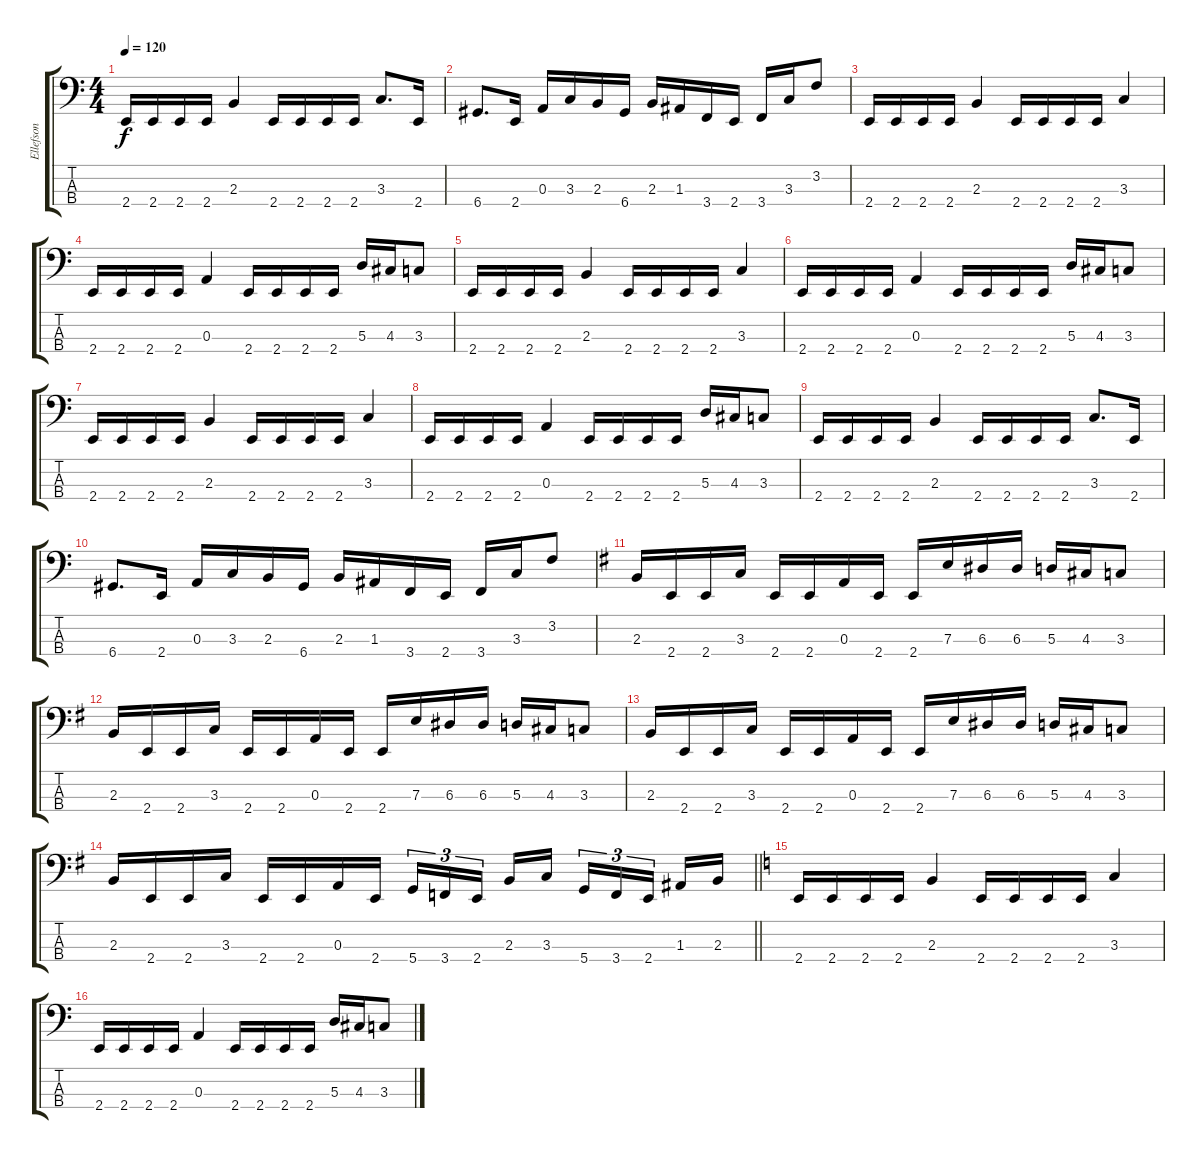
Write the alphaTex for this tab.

\track ("Ellefson" "Ellefson") {instrument electricbasspick}
\staff {score tabs}
\tuning (G2 D2 A1 D1) {hide}
\ts (4 4)
\tempo 120
\clef f4
\ks c
2.4.16{dy f} 2.4.16 2.4.16 2.4.16 2.3.4 2.4.16 2.4.16 2.4.16 2.4.16 3.3.8{d} 2.4.16 |
6.4.8{d} 2.4.16 0.3.16 3.3.16 2.3.16 6.4.16 2.3.16 1.3.16 3.4.16 2.4.16 3.4.16 3.3.16 3.2.8 |
2.4.16 2.4.16 2.4.16 2.4.16 2.3.4 2.4.16 2.4.16 2.4.16 2.4.16 3.3.4 |
2.4.16 2.4.16 2.4.16 2.4.16 0.3.4 2.4.16 2.4.16 2.4.16 2.4.16 5.3.16 4.3.16 3.3.8 |
2.4.16 2.4.16 2.4.16 2.4.16 2.3.4 2.4.16 2.4.16 2.4.16 2.4.16 3.3.4 |
2.4.16 2.4.16 2.4.16 2.4.16 0.3.4 2.4.16 2.4.16 2.4.16 2.4.16 5.3.16 4.3.16 3.3.8 |
2.4.16 2.4.16 2.4.16 2.4.16 2.3.4 2.4.16 2.4.16 2.4.16 2.4.16 3.3.4 |
2.4.16 2.4.16 2.4.16 2.4.16 0.3.4 2.4.16 2.4.16 2.4.16 2.4.16 5.3.16 4.3.16 3.3.8 |
2.4.16 2.4.16 2.4.16 2.4.16 2.3.4 2.4.16 2.4.16 2.4.16 2.4.16 3.3.8{d} 2.4.16 |
6.4.8{d} 2.4.16 0.3.16 3.3.16 2.3.16 6.4.16 2.3.16 1.3.16 3.4.16 2.4.16 3.4.16 3.3.16 3.2.8 |
\ks g
2.3.16 2.4.16 2.4.16 3.3.16 2.4.16 2.4.16 0.3.16 2.4.16 2.4.16 7.3.16 6.3.16 6.3.16 5.3.16 4.3.16 3.3.8 |
2.3.16 2.4.16 2.4.16 3.3.16 2.4.16 2.4.16 0.3.16 2.4.16 2.4.16 7.3.16 6.3.16 6.3.16 5.3.16 4.3.16 3.3.8 |
2.3.16 2.4.16 2.4.16 3.3.16 2.4.16 2.4.16 0.3.16 2.4.16 2.4.16 7.3.16 6.3.16 6.3.16 5.3.16 4.3.16 3.3.8 |
\barLineRight lightlight
2.3.16 2.4.16 2.4.16 3.3.16 2.4.16 2.4.16 0.3.16 2.4.16 5.4.16{tu (3 2)} 3.4.16{tu (3 2)} 2.4.16{tu (3 2) beam splitsecondary} 2.3.16 3.3.16 5.4.16{tu (3 2)} 3.4.16{tu (3 2)} 2.4.16{tu (3 2) beam splitsecondary} 1.3.16 2.3.16 |
\ks c
2.4.16 2.4.16 2.4.16 2.4.16 2.3.4 2.4.16 2.4.16 2.4.16 2.4.16 3.3.4 |
2.4.16 2.4.16 2.4.16 2.4.16 0.3.4 2.4.16 2.4.16 2.4.16 2.4.16 5.3.16 4.3.16 3.3.8
